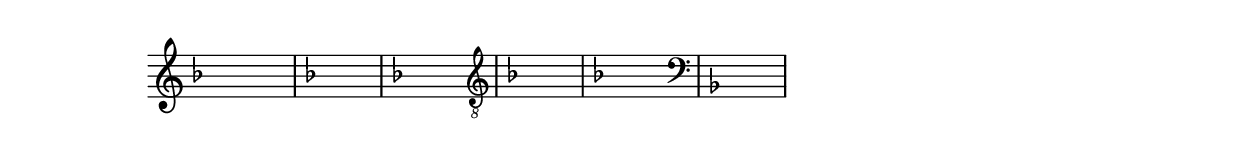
%% -*- coding: utf-8 -*-
\version "2.16.0"

\relative c'' {
  \override Staff.TimeSignature #'transparent = ##t
  \override Score.BarNumber #'transparent = ##t
  %% \override Score.RehearsalMark #'font-size = #-2
  %% \set Score.markFormatter = #format-mark-numbers


  %% CAVAQUINHO - BANJO
  \tag #'cv {
    \key f \major
    s1
  }

  %% BANDOLIM
  \tag #'bd {
    \key f \major
    s
  }

  %% VIOLA
  \tag #'va {
    \key f \major
    s
  }

  %% VIOLÃO TENOR
  \tag #'vt {
    \clef "G_8"
    \key f \major
    s
  }

  %% VIOLÃO
  \tag #'vi {
    \clef "G_8"
    \key f \major
    s
  }

  %% BAIXO - BAIXOLÃO
  \tag #'bx {
    \clef bass
    \key f \major
    s
  }
}
